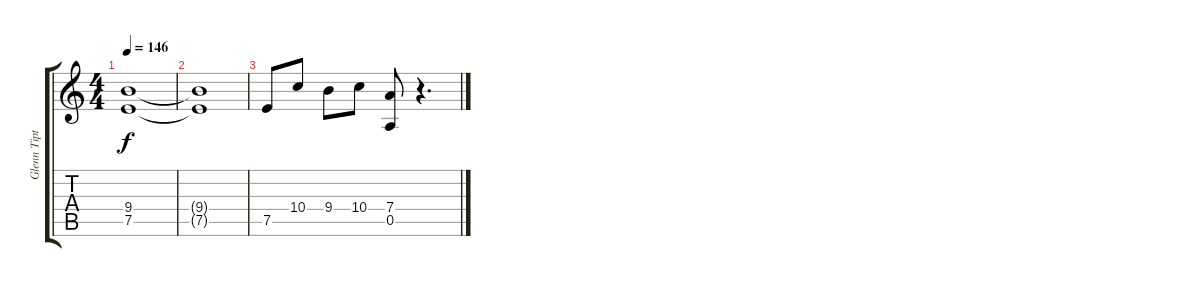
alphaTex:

\track ("Glenn Tipton" "Glenn Tipt") {instrument overdrivenguitar}
\staff {score tabs}
\tuning (E4 B3 G3 D3 A2 E2) {hide}
\ts (4 4)
\tempo 146
\clef g2
\ks c
(9.4 7.5).1{dy f} |
(9.4{t} 7.5{t}).1 |
7.5.8 10.4.8 9.4.8 10.4.8 (7.4 0.5).8 r.4{d}
